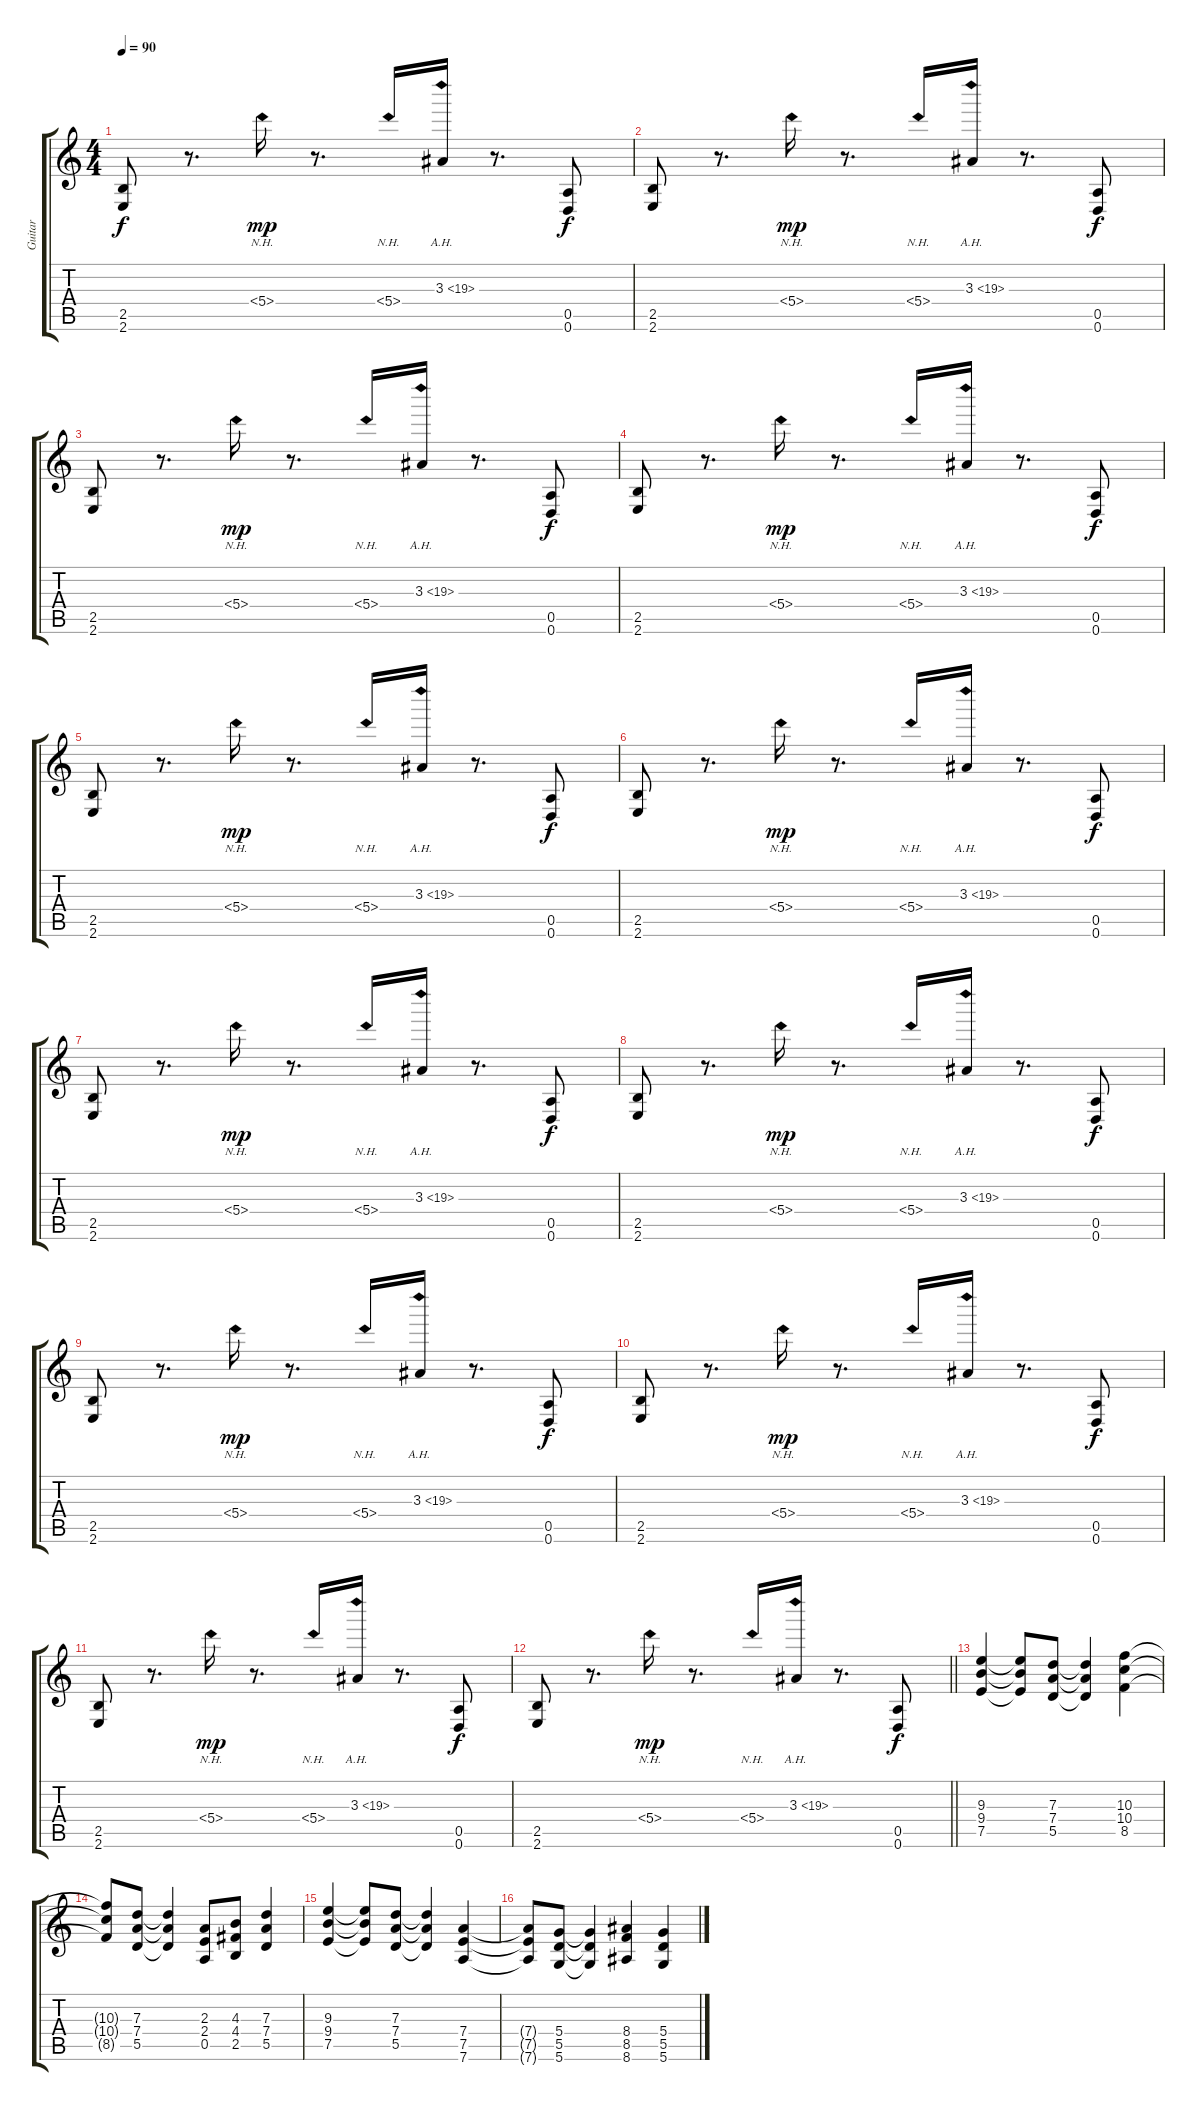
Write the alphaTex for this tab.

\track ("Guitar" "Guitar") {instrument overdrivenguitar}
\staff {score tabs}
\tuning (E4 B3 G3 D3 A2 D2) {hide}
\ts (4 4)
\tempo 90
\clef g2
\ks c
(2.5 2.6).8{dy f} r.8{d} 5.4{nh}.16{dy mp} r.8{d} 5.4{nh}.16 3.3{ah 16}.16 r.8{d} (0.5 0.6).8{dy f} |
(2.5 2.6).8 r.8{d} 5.4{nh}.16{dy mp} r.8{d} 5.4{nh}.16 3.3{ah 16}.16 r.8{d} (0.5 0.6).8{dy f} |
(2.5 2.6).8 r.8{d} 5.4{nh}.16{dy mp} r.8{d} 5.4{nh}.16 3.3{ah 16}.16 r.8{d} (0.5 0.6).8{dy f} |
(2.5 2.6).8 r.8{d} 5.4{nh}.16{dy mp} r.8{d} 5.4{nh}.16 3.3{ah 16}.16 r.8{d} (0.5 0.6).8{dy f} |
(2.5 2.6).8 r.8{d} 5.4{nh}.16{dy mp} r.8{d} 5.4{nh}.16 3.3{ah 16}.16 r.8{d} (0.5 0.6).8{dy f} |
(2.5 2.6).8 r.8{d} 5.4{nh}.16{dy mp} r.8{d} 5.4{nh}.16 3.3{ah 16}.16 r.8{d} (0.5 0.6).8{dy f} |
(2.5 2.6).8 r.8{d} 5.4{nh}.16{dy mp} r.8{d} 5.4{nh}.16 3.3{ah 16}.16 r.8{d} (0.5 0.6).8{dy f} |
(2.5 2.6).8 r.8{d} 5.4{nh}.16{dy mp} r.8{d} 5.4{nh}.16 3.3{ah 16}.16 r.8{d} (0.5 0.6).8{dy f} |
(2.5 2.6).8 r.8{d} 5.4{nh}.16{dy mp} r.8{d} 5.4{nh}.16 3.3{ah 16}.16 r.8{d} (0.5 0.6).8{dy f} |
(2.5 2.6).8 r.8{d} 5.4{nh}.16{dy mp} r.8{d} 5.4{nh}.16 3.3{ah 16}.16 r.8{d} (0.5 0.6).8{dy f} |
(2.5 2.6).8 r.8{d} 5.4{nh}.16{dy mp} r.8{d} 5.4{nh}.16 3.3{ah 16}.16 r.8{d} (0.5 0.6).8{dy f} |
\barLineRight lightlight
(2.5 2.6).8 r.8{d} 5.4{nh}.16{dy mp} r.8{d} 5.4{nh}.16 3.3{ah 16}.16 r.8{d} (0.5 0.6).8{dy f} |
\section ("" "")
(9.3 9.4 7.5).4 (9.3{t} 9.4{t} 7.5{t}).8 (7.3 7.4 5.5).8 (7.3{t} 7.4{t} 5.5{t}).4 (10.3 10.4 8.5).4 |
(10.3{t} 10.4{t} 8.5{t}).8 (7.3 7.4 5.5).8 (7.3{t} 7.4{t} 5.5{t}).4 (2.3 2.4 0.5).8 (4.3 4.4 2.5).8 (7.3 7.4 5.5).4 |
(9.3 9.4 7.5).4 (9.3{t} 9.4{t} 7.5{t}).8 (7.3 7.4 5.5).8 (7.3{t} 7.4{t} 5.5{t}).4 (7.4 7.5 7.6).4 |
(7.4{t} 7.5{t} 7.6{t}).8 (5.4 5.5 5.6).8 (5.4{t} 5.5{t} 5.6{t}).4 (8.4 8.5 8.6).4 (5.4 5.5 5.6).4
